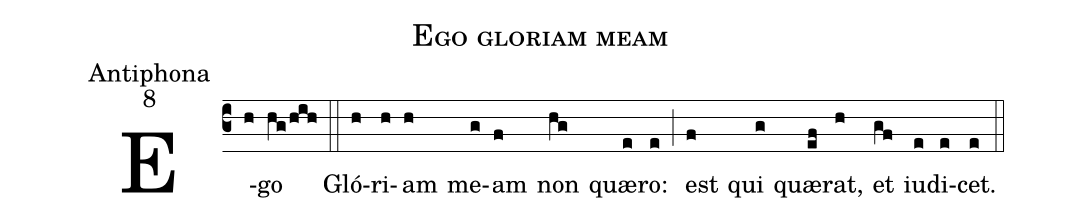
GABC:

name:Ego gloriam meam;
office-part:Antiphona;
mode:8;
%%
(c3) E(h)go(hg/hih) (::)

Gló(h)ri(h)am(h) me(g)am(f) non(hg) quæ(e)ro:(e) (;) est(f) qui(g) quæ(ef)rat,(h) et(gf) iu(e)di(e)cet.(e) (::)
